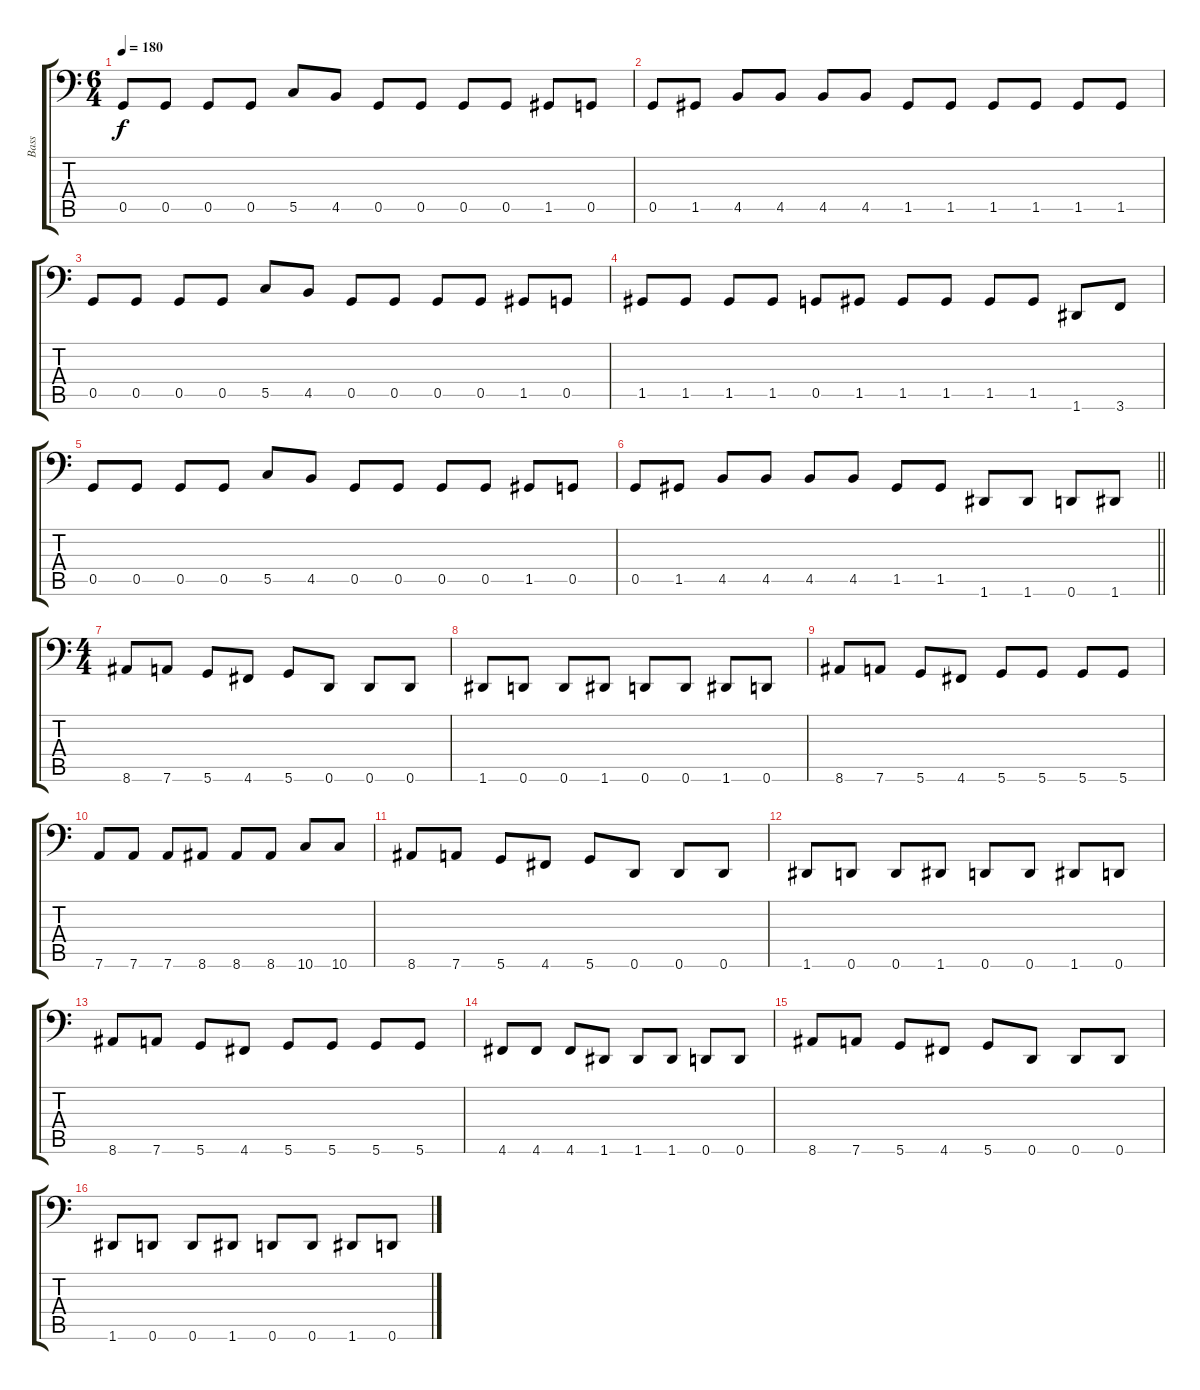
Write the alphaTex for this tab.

\track ("Bass" "Bass") {instrument electricbassfinger}
\staff {score tabs}
\tuning (D3 A2 F2 C2 G1 D1) {hide}
\ts (6 4)
\tempo 180
\clef f4
\ks c
0.5.8{dy f} 0.5.8 0.5.8 0.5.8 5.5.8 4.5.8 0.5.8 0.5.8 0.5.8 0.5.8 1.5.8 0.5.8 |
0.5.8 1.5.8 4.5.8 4.5.8 4.5.8 4.5.8 1.5.8 1.5.8 1.5.8 1.5.8 1.5.8 1.5.8 |
0.5.8 0.5.8 0.5.8 0.5.8 5.5.8 4.5.8 0.5.8 0.5.8 0.5.8 0.5.8 1.5.8 0.5.8 |
1.5.8 1.5.8 1.5.8 1.5.8 0.5.8 1.5.8 1.5.8 1.5.8 1.5.8 1.5.8 1.6.8 3.6.8 |
0.5.8 0.5.8 0.5.8 0.5.8 5.5.8 4.5.8 0.5.8 0.5.8 0.5.8 0.5.8 1.5.8 0.5.8 |
\barLineRight lightlight
0.5.8 1.5.8 4.5.8 4.5.8 4.5.8 4.5.8 1.5.8 1.5.8 1.6.8 1.6.8 0.6.8 1.6.8 |
\ts (4 4)
8.6.8 7.6.8 5.6.8 4.6.8 5.6.8 0.6.8 0.6.8 0.6.8 |
1.6.8 0.6.8 0.6.8 1.6.8 0.6.8 0.6.8 1.6.8 0.6.8 |
8.6.8 7.6.8 5.6.8 4.6.8 5.6.8 5.6.8 5.6.8 5.6.8 |
7.6.8 7.6.8 7.6.8 8.6.8 8.6.8 8.6.8 10.6.8 10.6.8 |
8.6.8 7.6.8 5.6.8 4.6.8 5.6.8 0.6.8 0.6.8 0.6.8 |
1.6.8 0.6.8 0.6.8 1.6.8 0.6.8 0.6.8 1.6.8 0.6.8 |
8.6.8 7.6.8 5.6.8 4.6.8 5.6.8 5.6.8 5.6.8 5.6.8 |
4.6.8 4.6.8 4.6.8 1.6.8 1.6.8 1.6.8 0.6.8 0.6.8 |
8.6.8 7.6.8 5.6.8 4.6.8 5.6.8 0.6.8 0.6.8 0.6.8 |
1.6.8 0.6.8 0.6.8 1.6.8 0.6.8 0.6.8 1.6.8 0.6.8
